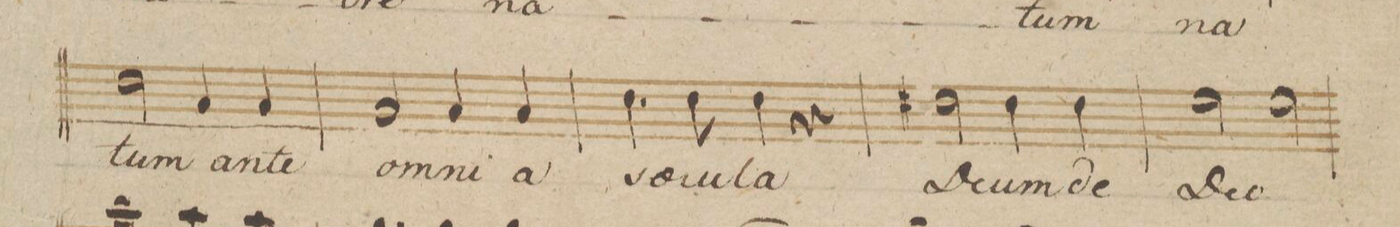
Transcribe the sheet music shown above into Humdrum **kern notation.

**kern	**text	**dynam
*I"Tenore.	*	*
*clefC4	*	*
*k[b-]	*	*
*met(c|)	*	*
*M2/2	*	*
2c\	-tum	.
4G/	an-	.
4G/	-te	.
=30	=30	=30
2G/	om-	.
4G/	-ni-	.
4G/	-a	.
=31	=31	=31
4.c\	sae-	.
8c\	-cu-	.
4c\	-la	.
4r	.	.
=32	=32	=32
2c#X\	De-	.
4c#\	-um	.
4c#\	de	.
=33	=33	=33
2d\	De-	.
2d\	-o	.
=34	=34	=34
*-	*-	*-
